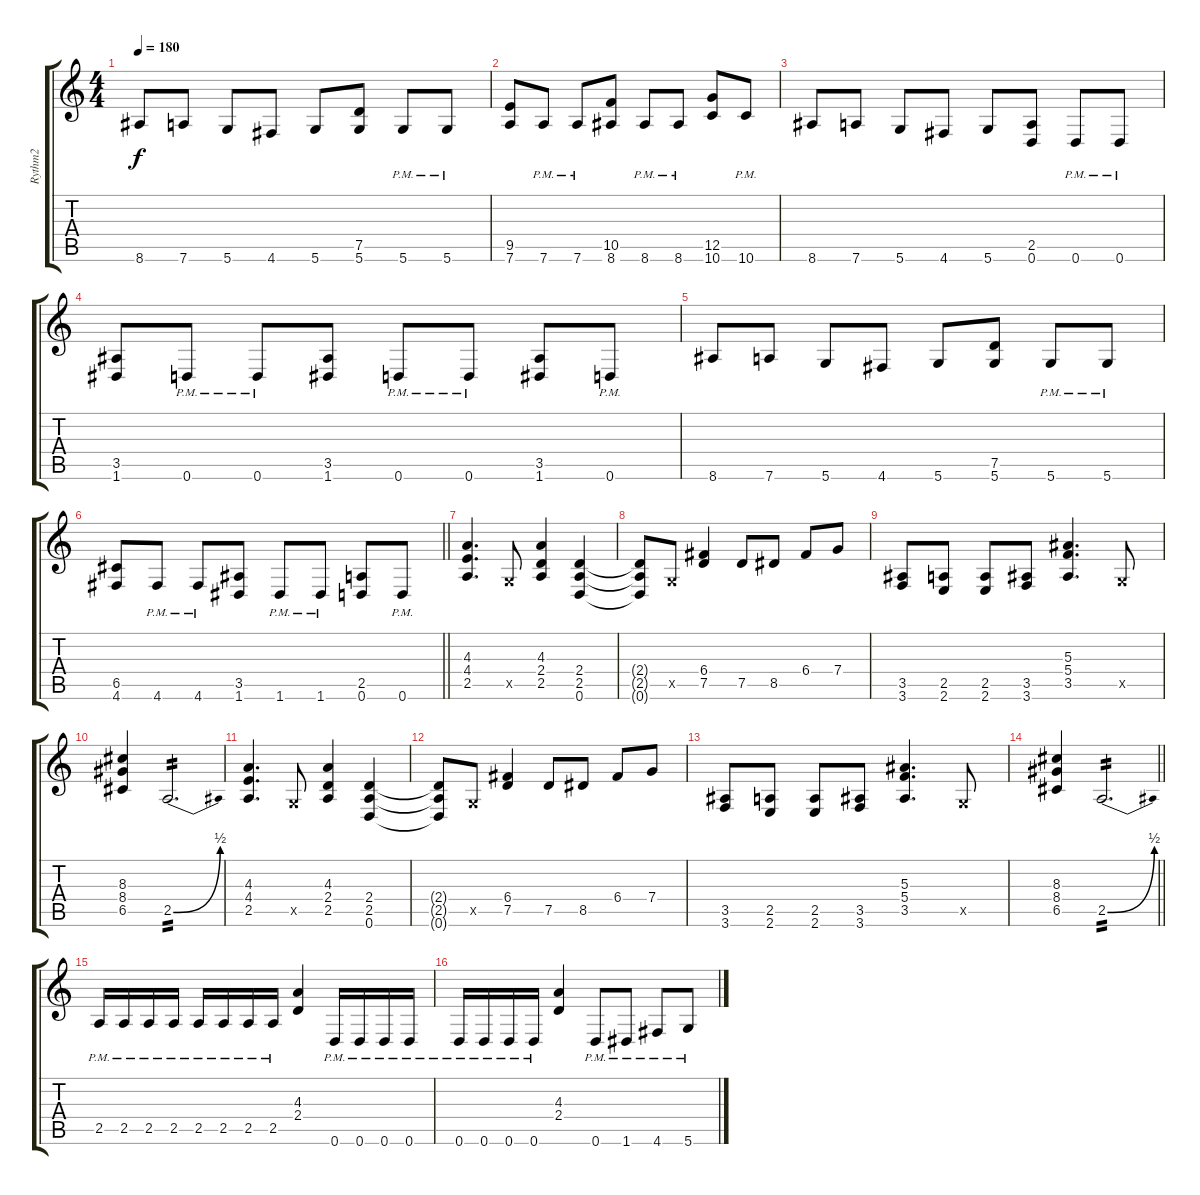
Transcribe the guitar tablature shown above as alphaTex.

\track ("Rythm2" "Rythm2") {instrument overdrivenguitar}
\staff {score tabs}
\tuning (D4 A3 F3 C3 G2 D2) {hide}
\ts (4 4)
\tempo 180
\clef g2
\ks c
8.6.8{dy f} 7.6.8 5.6.8 4.6.8 5.6.8 (7.5 5.6).8 5.6{pm}.8 5.6{pm}.8 |
(9.5 7.6).8 7.6{pm}.8 7.6{pm}.8 (10.5 8.6).8 8.6{pm}.8 8.6{pm}.8 (12.5 10.6).8 10.6{pm}.8 |
8.6.8 7.6.8 5.6.8 4.6.8 5.6.8 (2.5 0.6).8 0.6{pm}.8 0.6{pm}.8 |
(3.5 1.6).8 0.6{pm}.8 0.6{pm}.8 (3.5 1.6).8 0.6{pm}.8 0.6{pm}.8 (3.5 1.6).8 0.6{pm}.8 |
8.6.8 7.6.8 5.6.8 4.6.8 5.6.8 (7.5 5.6).8 5.6{pm}.8 5.6{pm}.8 |
\barLineRight lightlight
(6.5 4.6).8 4.6{pm}.8 4.6{pm}.8 (3.5 1.6).8 1.6{pm}.8 1.6{pm}.8 (2.5 0.6).8 0.6{pm}.8 |
(4.3 4.4 2.5).4{d} 0.5{x}.8 (4.3 2.4 2.5).4 (2.4 2.5 0.6).4 |
(2.4{t} 2.5{t} 0.6{t}).8 0.5{x}.8 (6.4 7.5).4 7.5.8 8.5.8 6.4.8 7.4.8 |
(3.5 3.6).8 (2.5 2.6).8 (2.5 2.6).8 (3.5 3.6).8 (5.3 5.4 3.5).4{d} 0.5{x}.8 |
(8.3 8.4 6.5).4 2.5{be (bend 0 0 60 2)}.2{d tp 2} |
(4.3 4.4 2.5).4{d} 0.5{x}.8 (4.3 2.4 2.5).4 (2.4 2.5 0.6).4 |
(2.4{t} 2.5{t} 0.6{t}).8 0.5{x}.8 (6.4 7.5).4 7.5.8 8.5.8 6.4.8 7.4.8 |
(3.5 3.6).8 (2.5 2.6).8 (2.5 2.6).8 (3.5 3.6).8 (5.3 5.4 3.5).4{d} 0.5{x}.8 |
\barLineRight lightlight
(8.3 8.4 6.5).4 2.5{be (bend 0 0 60 2)}.2{d tp 2} |
2.5{pm}.16 2.5{pm}.16 2.5{pm}.16 2.5{pm}.16 2.5{pm}.16 2.5{pm}.16 2.5{pm}.16 2.5{pm}.16 (4.3 2.4).4 0.6{pm}.16 0.6{pm}.16 0.6{pm}.16 0.6{pm}.16 |
0.6{pm}.16 0.6{pm}.16 0.6{pm}.16 0.6{pm}.16 (4.3 2.4).4 0.6{pm}.8 1.6{pm}.8 4.6{pm}.8 5.6{pm}.8
